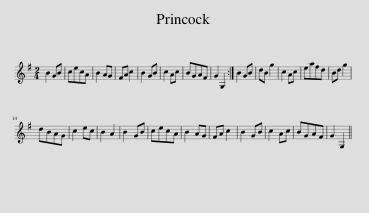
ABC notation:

X:1
L:1/8
M:2/4
I:linebreak $
K:G
V:1 treble
V:1
 B2 GB | cecA | B2 AG | FA c2 | B2 GB | %5
 c2 Ac | BGAF | G2 G,2 :| B2 GB | dB g2 | %10
 c2 Ac | eafd | Bd g2 |$ dBAG | c2 ec | %15
 B2 A2 | B2 GB | cecA | B2 AG | FA c2 | %20
 B2 GB | c2 Ac | BGAF | G2 G,2 || %24
